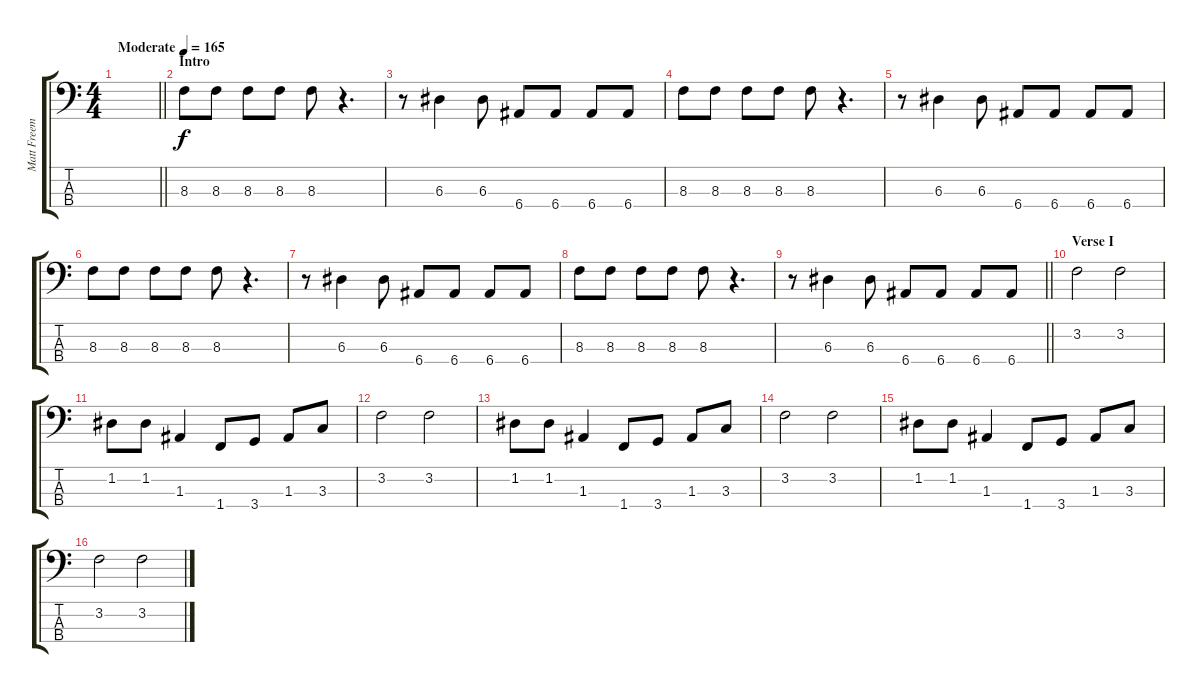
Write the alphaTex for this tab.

\track ("Matt Freeman" "Matt Freem") {instrument electricbassfinger}
\staff {score tabs}
\tuning (G2 D2 A1 E1) {hide}
\ts (4 4)
\tempo (165 "Moderate")
\clef f4
\barLineRight lightlight
\ks c
|
\section ("" "Intro")
8.3.8 8.3.8 8.3.8 8.3.8 8.3.8 r.4{d} |
r.8 6.3.4 6.3.8 6.4.8 6.4.8 6.4.8 6.4.8 |
8.3.8 8.3.8 8.3.8 8.3.8 8.3.8 r.4{d} |
r.8 6.3.4 6.3.8 6.4.8 6.4.8 6.4.8 6.4.8 |
8.3.8 8.3.8 8.3.8 8.3.8 8.3.8 r.4{d} |
r.8 6.3.4 6.3.8 6.4.8 6.4.8 6.4.8 6.4.8 |
8.3.8 8.3.8 8.3.8 8.3.8 8.3.8 r.4{d} |
\barLineRight lightlight
r.8 6.3.4 6.3.8 6.4.8 6.4.8 6.4.8 6.4.8 |
\section ("" "Verse I")
3.2.2 3.2.2 |
1.2.8 1.2.8 1.3.4 1.4.8 3.4.8 1.3.8 3.3.8 |
3.2.2 3.2.2 |
1.2.8 1.2.8 1.3.4 1.4.8 3.4.8 1.3.8 3.3.8 |
3.2.2 3.2.2 |
1.2.8 1.2.8 1.3.4 1.4.8 3.4.8 1.3.8 3.3.8 |
3.2.2 3.2.2
